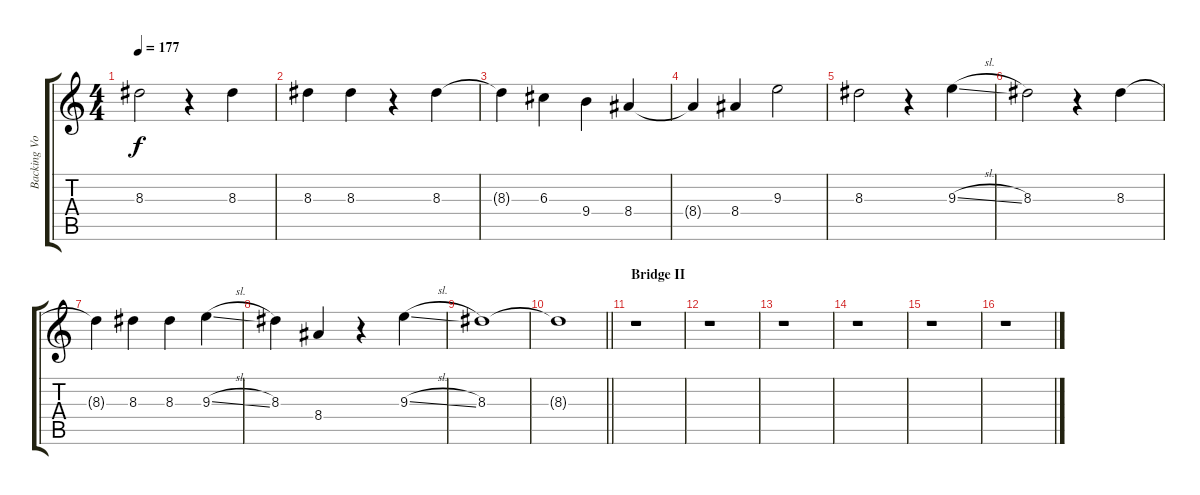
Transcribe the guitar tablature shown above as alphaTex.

\track ("Backing Vocals" "Backing Vo") {instrument contrabass}
\staff {score tabs}
\tuning (E4 B3 G3 D3 A2 E2) {hide}
\ts (4 4)
\tempo 177
\clef g2
\ks c
8.3.2{dy f} r.4 8.3.4 |
8.3.4 8.3.4 r.4 8.3.4 |
8.3{t}.4 6.3.4 9.4.4 8.4.4 |
8.4{t}.4 8.4.4 9.3.2 |
8.3.2 r.4 9.3{sl}.4 |
8.3.2 r.4 8.3.4 |
8.3{t}.4 8.3.4 8.3.4 9.3{sl}.4 |
8.3.4 8.4.4 r.4 9.3{sl}.4 |
8.3.1 |
\barLineRight lightlight
8.3{t}.1 |
\section ("" "Bridge II")
r.1 |
r.1 |
r.1 |
r.1 |
r.1 |
r.1
